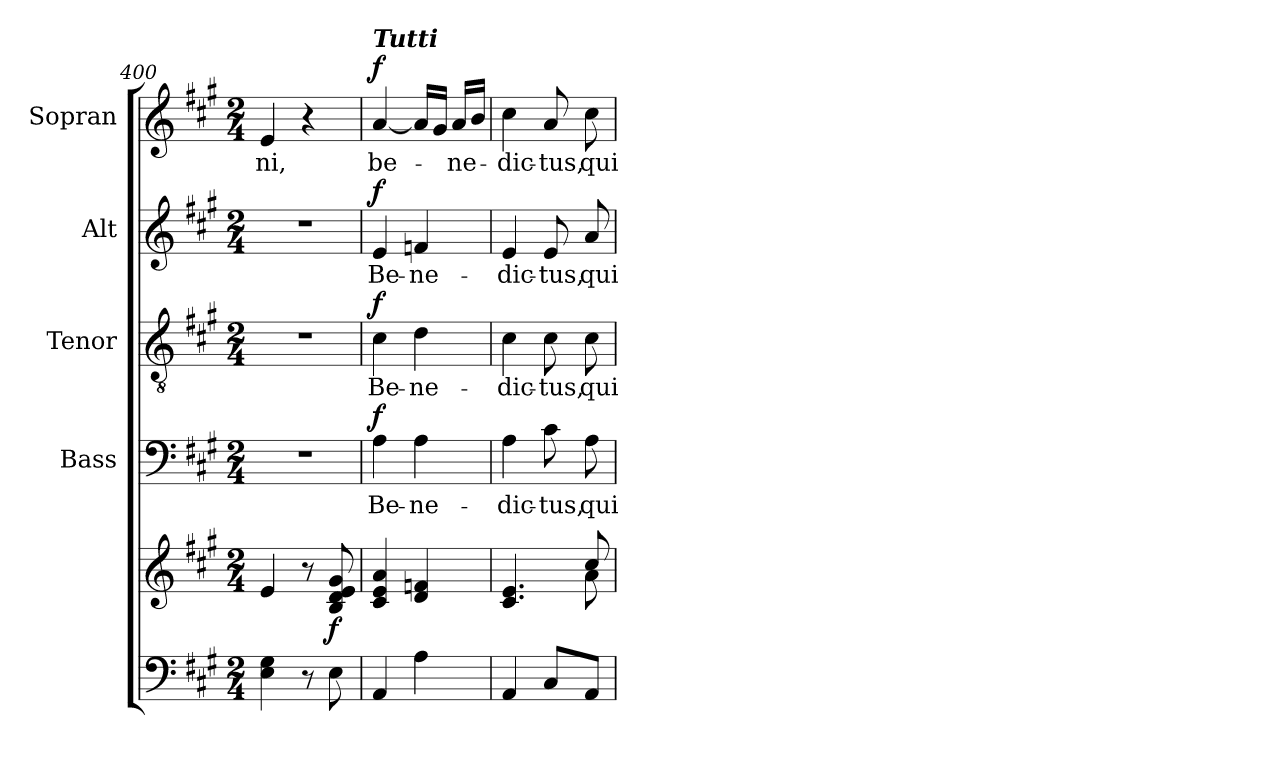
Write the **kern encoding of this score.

**kern	**kern	**dynam	**kern	**text	**dynam	**kern	**text	**dynam	**kern	**text	**dynam	**kern	**text	**dynam
*part5	*part5	*part5	*part4	*part4	*part4	*part3	*part3	*part3	*part2	*part2	*part2	*part1	*part1	*part1
*staff6	*staff5	*staff5/6	*staff4	*staff4	*staff4	*staff3	*staff3	*staff3	*staff2	*staff2	*staff2	*staff1	*staff1	*staff1
*	*	*	*I"Bass	*	*	*I"Tenor	*	*	*I"Alt	*	*	*I"Sopran	*	*
*	*	*	*I'B.	*	*	*I'T.	*	*	*I'A.	*	*	*I'S.	*	*
*clefF4	*clefG2	*	*clefF4	*	*	*clefGv2	*	*	*clefG2	*	*	*clefG2	*	*
*k[f#c#g#]	*k[f#c#g#]	*	*k[f#c#g#]	*	*	*k[f#c#g#]	*	*	*k[f#c#g#]	*	*	*k[f#c#g#]	*	*
*A:	*A:	*	*A:	*	*	*A:	*	*	*A:	*	*	*A:	*	*
*M2/4	*M2/4	*	*M2/4	*	*	*M2/4	*	*	*M2/4	*	*	*M2/4	*	*
=400	=400	=400	=400	=400	=400	=400	=400	=400	=400	=400	=400	=400	=400	=400
!	!	!	!	!	!	!	!	!	!	!	!	!	!LO:LY:b	!
4E\ 4G#\	4e/	.	2r	.	.	2r	.	.	2r	.	.	4e/	-ni,	.
8r	8r	.	.	.	.	.	.	.	.	.	.	4r	.	.
!	!	!LO:DY:b	!	!	!	!	!	!	!	!	!	!	!	!
8E\	8B/ 8d/ 8e/ 8g#/	f	.	.	.	.	.	.	.	.	.	.	.	.
=401	=401	=401	=401	=401	=401	=401	=401	=401	=401	=401	=401	=401	=401	=401
!	!	!	!	!	!	!	!	!	!	!	!	!LO:TX:a:Bi:t=Tutti	!	!
!	!	!	!	!LO:LY:b	!LO:DY:a	!	!LO:LY:b	!LO:DY:a	!	!LO:LY:b	!LO:DY:a	!	!LO:LY:b	!LO:DY:a
4AA/	4c#/ 4e/ 4a/	.	4A\	Be-	f	4c#\	Be-	f	4e/	Be-	f	[4a/	be-	f
!	!	!	!	!LO:LY:b	!	!	!LO:LY:b	!	!	!LO:LY:b	!	!	!	!
4A\	4d/ 4fn/	.	4A\	-ne-	.	4d\	-ne-	.	4fn/	-ne-	.	16a/LL]	.	.
.	.	.	.	.	.	.	.	.	.	.	.	16g#/JJ	.	.
!	!	!	!	!	!	!	!	!	!	!	!	!	!LO:LY:b	!
.	.	.	.	.	.	.	.	.	.	.	.	16a/LL	-ne-	.
.	.	.	.	.	.	.	.	.	.	.	.	16b/JJ	.	.
=402	=402	=402	=402	=402	=402	=402	=402	=402	=402	=402	=402	=402	=402	=402
*	*^	*	*	*	*	*	*	*	*	*	*	*	*	*
!	!	!	!	!	!LO:LY:b	!	!	!LO:LY:b	!	!	!LO:LY:b	!	!	!LO:LY:b	!
4AA/	4.c#/ 4.e/	4.ryy	.	4A\	-dic-	.	4c#\	-dic-	.	4e/	-dic-	.	4cc#\	-dic-	.
!	!	!	!	!	!LO:LY:b	!	!	!LO:LY:b	!	!	!LO:LY:b	!	!	!LO:LY:b	!
8C#/L	.	.	.	8c#\	-tus,	.	8c#\	-tus,	.	8e/	-tus,	.	8a/	-tus,	.
!	!	!	!	!	!LO:LY:b	!	!	!LO:LY:b	!	!	!LO:LY:b	!	!	!LO:LY:b	!
8AA/J	8cc#/	8a\	.	8A\	qui	.	8c#\	qui	.	8a/	qui	.	8cc#\	qui	.
*	*v	*v	*	*	*	*	*	*	*	*	*	*	*	*	*
=	=	=	=	=	=	=	=	=	=	=	=	=	=	=
*-	*-	*-	*-	*-	*-	*-	*-	*-	*-	*-	*-	*-	*-	*-
